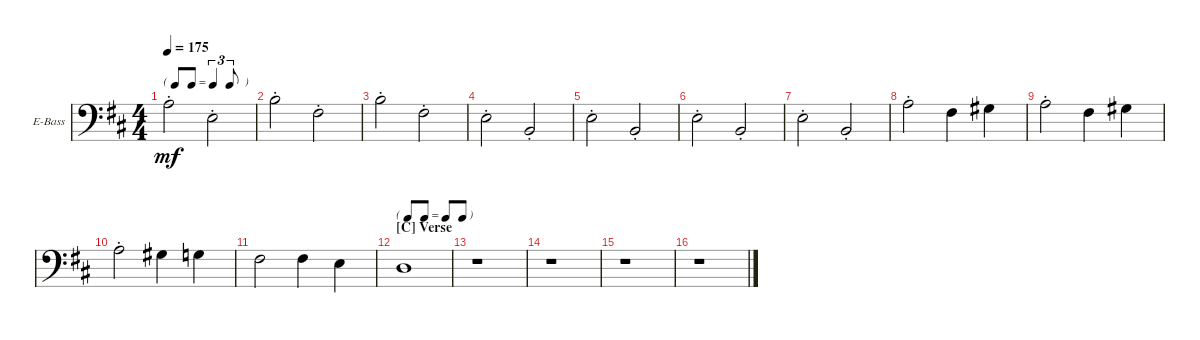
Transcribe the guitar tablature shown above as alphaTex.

\defaultSystemsLayout 4
\bracketExtendMode groupsimilarinstruments
\firstSystemTrackNameOrientation horizontal
\otherSystemsTrackNameOrientation horizontal
\track ("Electric Bass" "E-Bass") {instrument electricbassfinger}
\staff {score}
\tuning (G2 D2 A1 E1)
\ts (4 4)
\tf triplet8th
\tempo 175
\clef f4
\ks d
12.3{st}.2{dy mf} 12.4{st}.2 |
14.3{st}.2 14.4{st}.2 |
14.3{st}.2 14.4{st}.2 |
12.4{st}.2 7.4{st}.2 |
12.4{st}.2 7.4{st}.2 |
12.4{st}.2 7.4{st}.2 |
12.4{st}.2 7.4{st}.2 |
7.2{st}.2 9.3.4 1.1.4 |
7.2{st}.2 9.3.4 1.1.4 |
7.2{st}.2 1.1.4 0.1.4 |
4.2.2 4.2.4 2.2.4 |
\tf none
\section ("C" "Verse")
0.2.1 |
r.1 |
r.1 |
r.1 |
r.1
